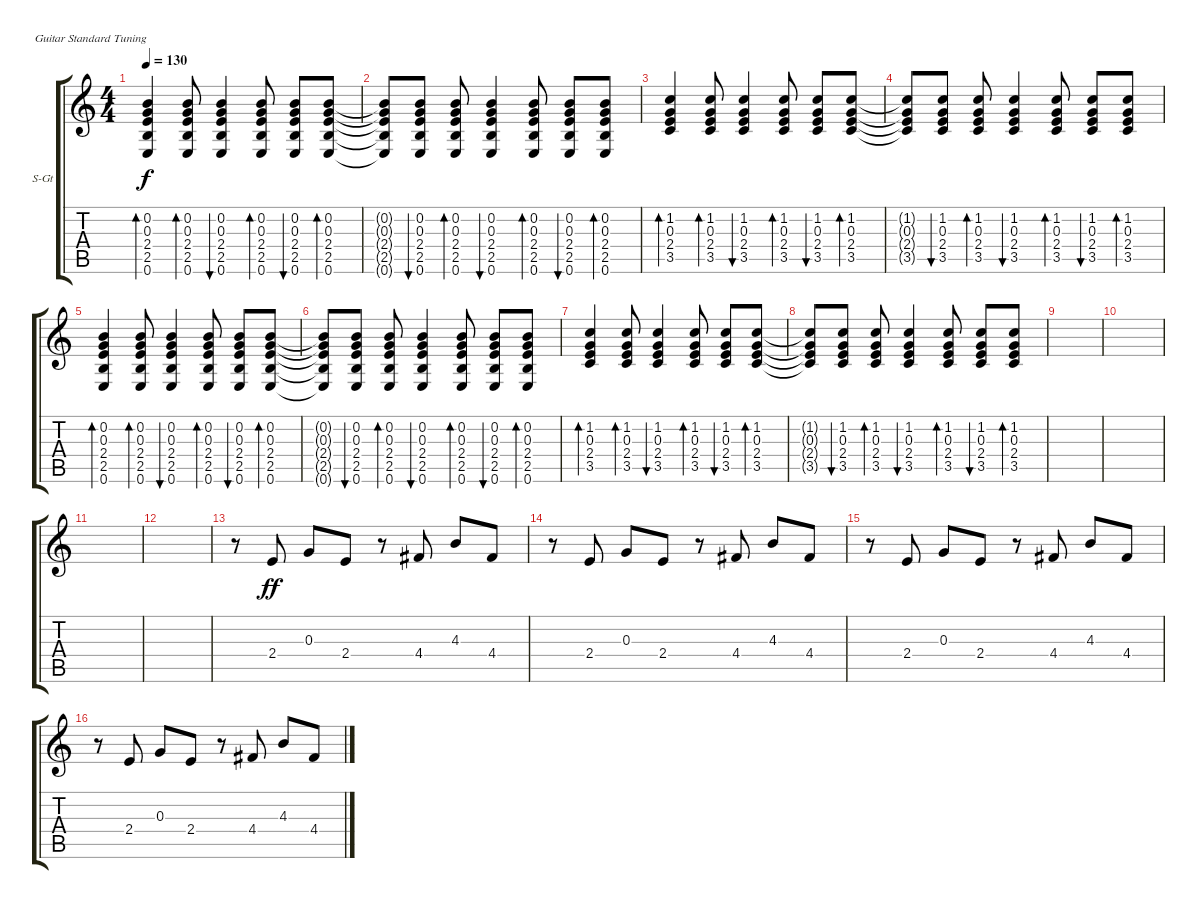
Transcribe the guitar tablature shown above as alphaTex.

\defaultSystemsLayout 4
\bracketExtendMode groupsimilarinstruments
\firstSystemTrackNameOrientation horizontal
\otherSystemsTrackNameOrientation horizontal
\track ("Rythm" "S-Gt") {instrument acousticguitarsteel}
\staff {score tabs}
\tuning (E4 B3 G3 D3 A2 E2)
\ts (4 4)
\tempo 130
\clef g2
\ks c
(0.6 2.5 2.4 0.3 0.2).4{bd 61 dy f} (0.6 2.5 2.4 0.3 0.2).8{bd 60} (0.6 2.5 2.4 0.3 0.2).4{bu 54} (0.6 2.5 2.4 0.3 0.2).8{bd 59} (0.6 2.5 2.4 0.3 0.2).8{bu 58} (0.6 2.5 2.4 0.3 0.2).8{bd 58} |
(0.6{t} 2.5{t} 2.4{t} 0.3{t} 0.2{t}).8 (0.6 2.5 2.4 0.3 0.2).8{bu 55} (0.6 2.5 2.4 0.3 0.2).8{bd 58} (0.6 2.5 2.4 0.3 0.2).4{bu 56} (0.6 2.5 2.4 0.3 0.2).8{bd 58} (0.6 2.5 2.4 0.3 0.2).8{bu 58} (0.6 2.5 2.4 0.3 0.2).8{bd 58} |
(3.5 2.4 0.3 1.2).4{bd 61} (3.5 2.4 0.3 1.2).8{bd 60} (3.5 2.4 0.3 1.2).4{bu 54} (3.5 2.4 0.3 1.2).8{bd 59} (3.5 2.4 0.3 1.2).8{bu 58} (3.5 2.4 0.3 1.2).8{bd 58} |
(3.5{t} 2.4{t} 0.3{t} 1.2{t}).8 (3.5 2.4 0.3 1.2).8{bu 55} (3.5 2.4 0.3 1.2).8{bd 58} (3.5 2.4 0.3 1.2).4{bu 56} (3.5 2.4 0.3 1.2).8{bd 58} (3.5 2.4 0.3 1.2).8{bu 58} (3.5 2.4 0.3 1.2).8{bd 58} |
(0.6 2.5 2.4 0.3 0.2).4{bd 61} (0.6 2.5 2.4 0.3 0.2).8{bd 60} (0.6 2.5 2.4 0.3 0.2).4{bu 54} (0.6 2.5 2.4 0.3 0.2).8{bd 59} (0.6 2.5 2.4 0.3 0.2).8{bu 58} (0.6 2.5 2.4 0.3 0.2).8{bd 58} |
(0.6{t} 2.5{t} 2.4{t} 0.3{t} 0.2{t}).8 (0.6 2.5 2.4 0.3 0.2).8{bu 55} (0.6 2.5 2.4 0.3 0.2).8{bd 58} (0.6 2.5 2.4 0.3 0.2).4{bu 56} (0.6 2.5 2.4 0.3 0.2).8{bd 58} (0.6 2.5 2.4 0.3 0.2).8{bu 58} (0.6 2.5 2.4 0.3 0.2).8{bd 58} |
(3.5 2.4 0.3 1.2).4{bd 61} (3.5 2.4 0.3 1.2).8{bd 60} (3.5 2.4 0.3 1.2).4{bu 54} (3.5 2.4 0.3 1.2).8{bd 59} (3.5 2.4 0.3 1.2).8{bu 58} (3.5 2.4 0.3 1.2).8{bd 58} |
(3.5{t} 2.4{t} 0.3{t} 1.2{t}).8 (3.5 2.4 0.3 1.2).8{bu 55} (3.5 2.4 0.3 1.2).8{bd 58} (3.5 2.4 0.3 1.2).4{bu 56} (3.5 2.4 0.3 1.2).8{bd 58} (3.5 2.4 0.3 1.2).8{bu 58} (3.5 2.4 0.3 1.2).8{bd 58} |
|
|
|
|
r.8 2.4.8{dy ff} 0.3.8 2.4.8 r.8 4.4.8 4.3.8 4.4.8 |
r.8 2.4.8 0.3.8 2.4.8 r.8 4.4.8 4.3.8 4.4.8 |
r.8 2.4.8 0.3.8 2.4.8 r.8 4.4.8 4.3.8 4.4.8 |
r.8 2.4.8 0.3.8 2.4.8 r.8 4.4.8 4.3.8 4.4.8
